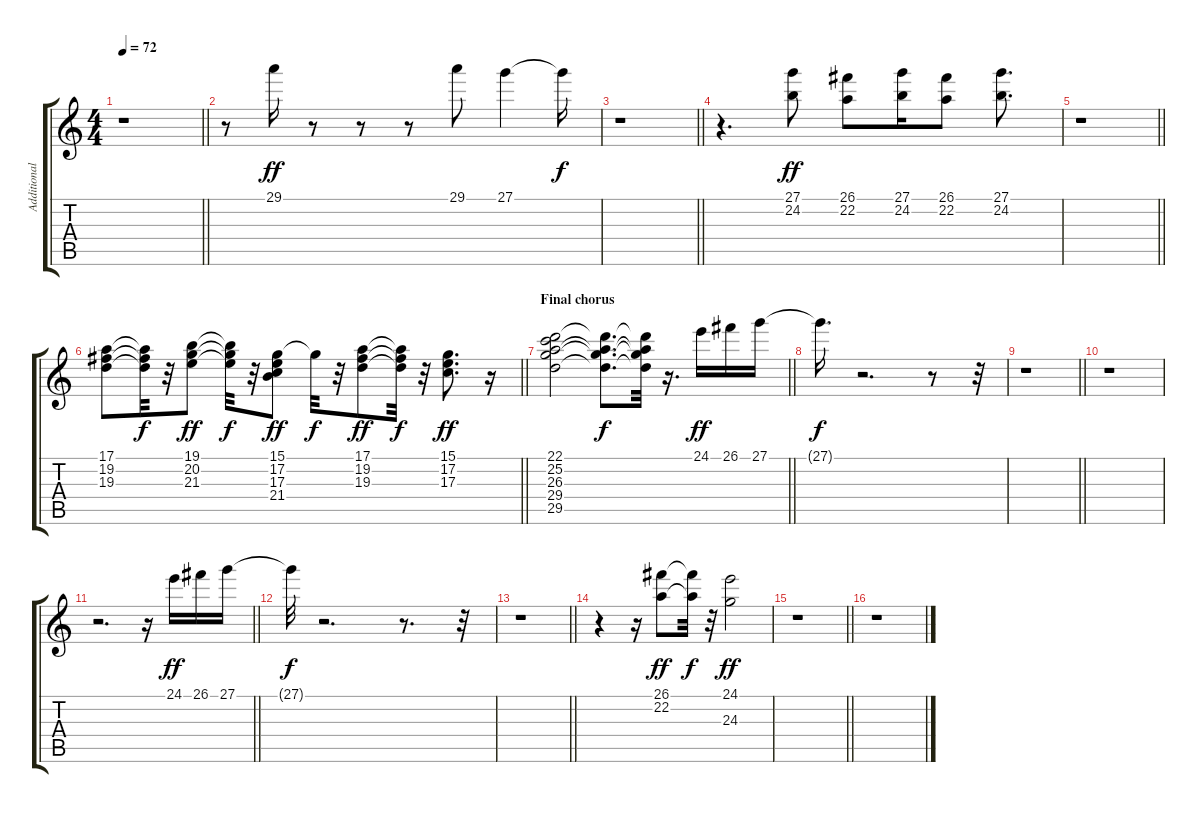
\track ("Additional Piano" "Additional") {instrument electricpiano2}
\staff {score tabs}
\tuning (E4 B3 G3 D3 A2 E2) {hide}
\ts (4 4)
\tempo 72
\clef g2
\barLineRight lightlight
\ks c
r.1{dy f} |
r.8 29.1.16{dy ff} r.8 r.8 r.8 29.1.8 27.1.4 27.1{t}.16{dy f} |
\barLineRight lightlight
r.1 |
r.4{d} (27.1 24.2).8{dy ff} (26.1 22.2).8 (27.1 24.2).16 (26.1 22.2).8 (27.1 24.2).8{d} |
\barLineRight lightlight
r.1 |
\barLineRight lightlight
(17.1 19.2 19.3).8 (17.1{t} 19.2{t} 19.3{t}).32{dy f} r.32 (19.1 20.2 21.3).8{dy ff} (19.1{t} 20.2{t} 21.3{t}).32{dy f} r.32 (15.1 17.2 17.3 21.4).8{dy ff} 15.1{t}.32{dy f} r.32 (17.1 19.2 19.3).8{dy ff} (17.1{t} 19.2{t} 19.3{t}).32{dy f} r.32 (15.1 17.2 17.3).8{d dy ff} r.16 |
\section ("" "Final chorus")
\barLineRight lightlight
(22.1 25.2 26.3 29.4 29.5).2 (22.1{t} 26.3{t} 29.4{t} 29.5{t}).8{d dy f} (22.1{t} 26.3{t} 29.4{t} 29.5{t}).32 r.16{d} 24.1.16{dy ff} 26.1.16 27.1.16 |
27.1{t}.16{d dy f} r.2{d} r.8 r.32 |
\barLineRight lightlight
r.1 |
r.1 |
\barLineRight lightlight
r.2{d} r.16 24.1.16{dy ff} 26.1.16 27.1.16 |
27.1{t}.32{dy f} r.2{d} r.8{d} r.32 |
\barLineRight lightlight
r.1 |
r.4 r.16 (26.1 22.2).8{dy ff} (26.1{t} 22.2{t}).32{dy f} r.32 (24.1 24.3).2{dy ff} |
\barLineRight lightlight
r.1 |
r.1
